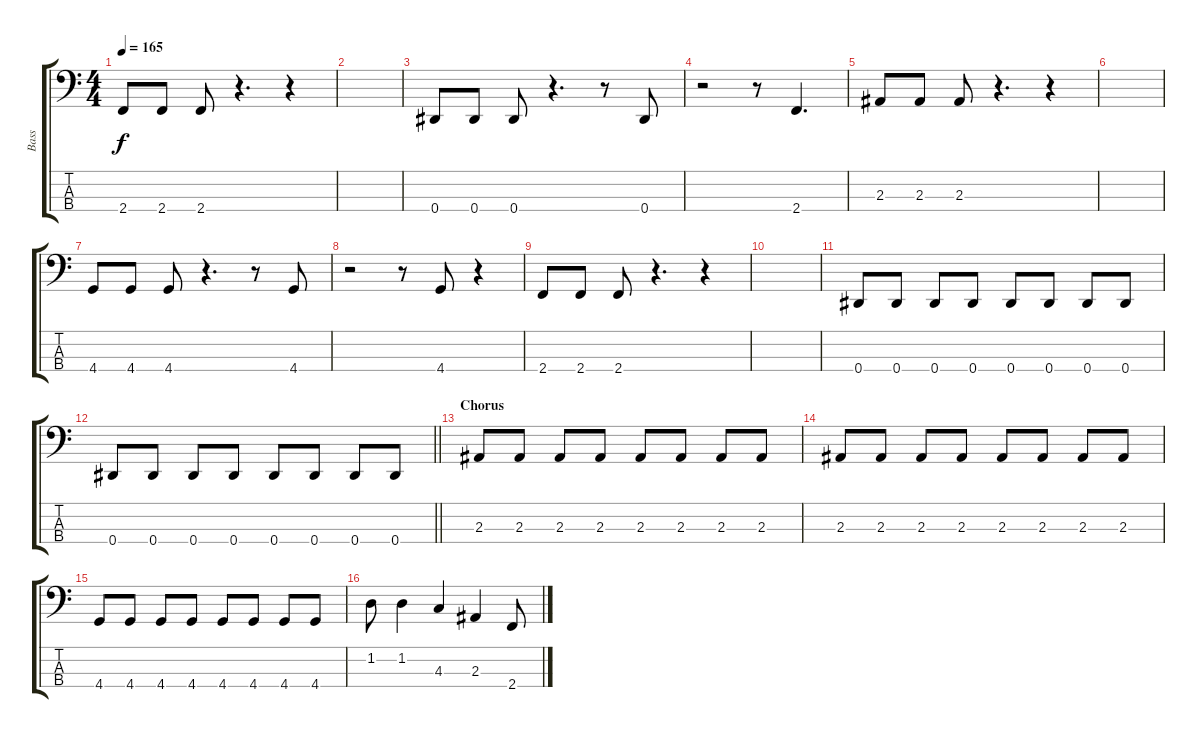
\track ("Bass" "Bass") {instrument electricbassfinger}
\staff {score tabs}
\tuning (Gb2 Db2 Ab1 Eb1) {hide}
\ts (4 4)
\tempo 165
\clef f4
\ks c
2.4.8{dy f} 2.4.8 2.4.8 r.4{d} r.4 |
|
0.4.8 0.4.8 0.4.8 r.4{d} r.8 0.4.8 |
r.2 r.8 2.4.4{d} |
2.3.8 2.3.8 2.3.8 r.4{d} r.4 |
|
4.4.8 4.4.8 4.4.8 r.4{d} r.8 4.4.8 |
r.2 r.8 4.4.8 r.4 |
2.4.8 2.4.8 2.4.8 r.4{d} r.4 |
|
0.4.8 0.4.8 0.4.8 0.4.8 0.4.8 0.4.8 0.4.8 0.4.8 |
\barLineRight lightlight
0.4.8 0.4.8 0.4.8 0.4.8 0.4.8 0.4.8 0.4.8 0.4.8 |
\section ("" "Chorus")
2.3.8 2.3.8 2.3.8 2.3.8 2.3.8 2.3.8 2.3.8 2.3.8 |
2.3.8 2.3.8 2.3.8 2.3.8 2.3.8 2.3.8 2.3.8 2.3.8 |
4.4.8 4.4.8 4.4.8 4.4.8 4.4.8 4.4.8 4.4.8 4.4.8 |
1.2.8 1.2.4 4.3.4 2.3.4 2.4.8
